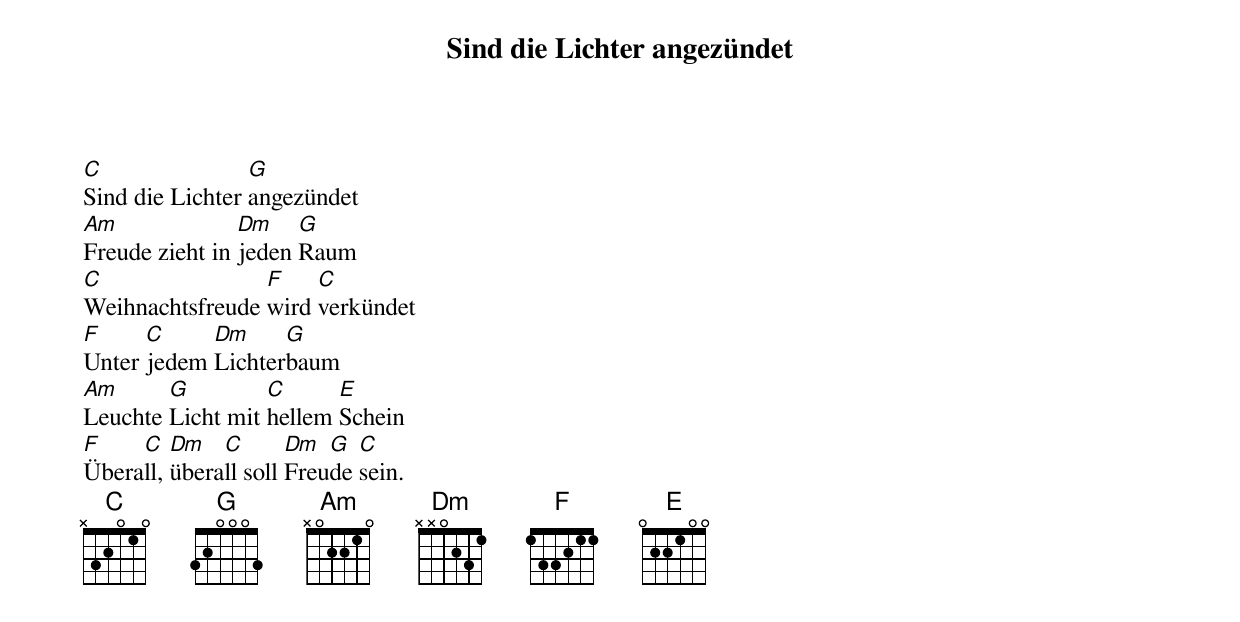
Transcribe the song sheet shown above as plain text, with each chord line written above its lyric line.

Sind die Lichter angezündet

C                G
Sind die Lichter angezündet
Am              Dm    G
Freude zieht in jeden Raum
C                F    C
Weihnachtsfreude wird verkündet
F     C     Dm     G
Unter jedem Lichterbaum
Am      G         C      E
Leuchte Licht mit hellem Schein
F    C   Dm   C       Dm  G  C
Überall, überall soll Freude sein.
